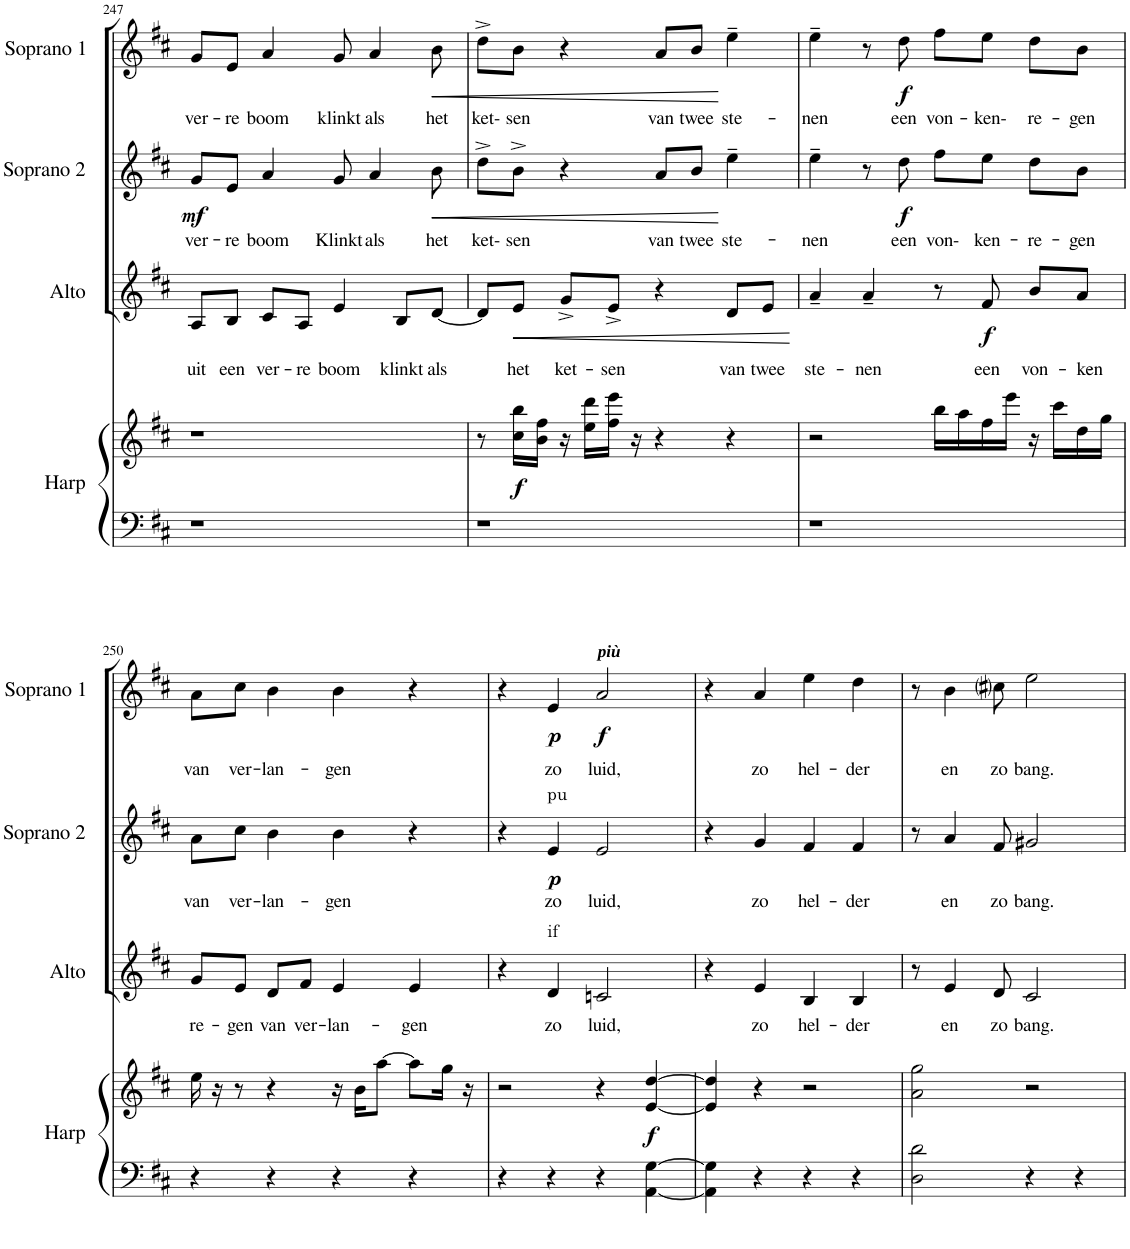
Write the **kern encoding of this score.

**kern	**kern	**dynam	**kern	**text	**text	**text	**dynam	**kern	**text	**text	**dynam	**kern	**text	**text	**text	**dynam
*part4	*part4	*part4	*part3	*part3	*part3	*part3	*part3	*part2	*part2	*part2	*part2	*part1	*part1	*part1	*part1	*part1
*staff5	*staff4	*staff4/5	*staff3	*staff3	*staff3	*staff3	*staff3	*staff2	*staff2	*staff2	*staff2	*staff1	*staff1	*staff1	*staff1	*staff1
*I"Harp	*	*	*I"Alto	*	*	*	*	*I"Soprano 2	*	*	*	*I"Soprano 1	*	*	*	*
*I'Harp	*	*	*I'Alto	*	*	*	*	*I'Soprano 2	*	*	*	*I'Soprano 1	*	*	*	*
!!LO:PB:g=z
*clefF4	*clefG2	*	*clefG2	*	*	*	*	*clefG2	*	*	*	*clefG2	*	*	*	*
*k[f#c#]	*k[f#c#]	*	*k[f#c#]	*	*	*	*	*k[f#c#]	*	*	*	*k[f#c#]	*	*	*	*
*D:	*D:	*	*D:	*	*	*	*	*D:	*	*	*	*D:	*	*	*	*
*M4/4	*M4/4	*	*M4/4	*	*	*	*	*M4/4	*	*	*	*M4/4	*	*	*	*
=247	=247	=247	=247	=247	=247	=247	=247	=247	=247	=247	=247	=247	=247	=247	=247	=247
!	!	!	!	!	!	!LO:LY:b	!	!	!	!LO:LY:b	!LO:DY:b	!	!	!LO:LY:b	!	!
1r	1r	.	8A/L	.	.	uit	.	8g/L	.	ver-	mf	8g/L	.	ver-	.	.
!	!	!	!	!	!	!LO:LY:b	!	!	!	!LO:LY:b	!	!	!	!LO:LY:b	!	!
.	.	.	8B/J	.	.	een	.	8e/J	.	-re	.	8e/J	.	-re	.	.
!	!	!	!	!	!	!LO:LY:b	!	!	!	!LO:LY:b	!	!	!	!LO:LY:b	!	!
.	.	.	8c#/L	.	.	ver-	.	4a/	.	boom	.	4a/	.	boom	.	.
!	!	!	!	!	!	!LO:LY:b	!	!	!	!	!	!	!	!	!	!
.	.	.	8A/J	.	.	-re	.	.	.	.	.	.	.	.	.	.
!	!	!	!	!	!	!LO:LY:b	!	!	!	!LO:LY:b	!	!	!	!LO:LY:b	!	!
.	.	.	4e/	.	.	boom	.	8g/	.	Klinkt	.	8g/	.	klinkt	.	.
!	!	!	!	!	!	!	!	!	!	!LO:LY:b	!	!	!	!LO:LY:b	!	!
.	.	.	.	.	.	.	.	4a/	.	als	.	4a/	.	als	.	.
!	!	!	!	!	!	!LO:LY:b	!	!	!	!	!	!	!	!	!	!
.	.	.	8B/L	.	.	klinkt	.	.	.	.	.	.	.	.	.	.
!	!	!	!	!	!	!LO:LY:b	!	!	!	!LO:LY:b	!LO:HP:b	!	!	!LO:LY:b	!	!LO:HP:b
.	.	.	[8d/J	.	.	als	.	8b\	.	het	<	8b\	.	het	.	<
=248	=248	=248	=248	=248	=248	=248	=248	=248	=248	=248	=248	=248	=248	=248	=248	=248
!	!	!	!	!	!	!	!	!	!	!LO:LY:b	!	!	!	!LO:LY:b	!	!
1r	8r	.	8d/L]	.	.	.	.	8dd^\L	.	ket-	.	8dd^\L	.	ket-	.	.
!	!	!LO:DY:b	!	!	!	!LO:LY:b	!LO:HP:b	!	!	!LO:LY:b	!	!	!	!LO:LY:b	!	!
.	16cc#\ 16bb\LL	f	8e/J	.	.	het	<	8b^\J	.	sen	.	8b\J	.	sen	.	.
.	16b\ 16ff#\JJ	.	.	.	.	.	.	.	.	.	.	.	.	.	.	.
!	!	!	!	!	!	!LO:LY:b	!	!	!	!	!	!	!	!	!	!
.	16r	.	8g^/L	.	.	ket-	.	4r	.	.	.	4r	.	.	.	.
.	16ee\ 16ddd\LL	.	.	.	.	.	.	.	.	.	.	.	.	.	.	.
!	!	!	!	!	!	!LO:LY:b	!	!	!	!	!	!	!	!	!	!
.	16ff#\ 16eee\JJ	.	8e^/J	.	.	-sen	.	.	.	.	.	.	.	.	.	.
.	16r	.	.	.	.	.	.	.	.	.	.	.	.	.	.	.
!	!	!	!	!	!	!	!	!	!	!LO:LY:b	!	!	!	!LO:LY:b	!	!
.	4r	.	4r	.	.	.	.	8a/L	.	van	.	8a/L	.	van	.	.
!	!	!	!	!	!	!	!	!	!	!LO:LY:b	!	!	!	!LO:LY:b	!	!
.	.	.	.	.	.	.	.	8b/J	.	twee	.	8b/J	.	twee	.	.
!	!	!	!	!	!	!LO:LY:b	!	!	!	!LO:LY:b	!	!	!	!LO:LY:b	!	!
.	4r	.	8d/L	.	.	van	.	4ee~\	.	ste-	[	4ee~\	.	ste-	.	[
!	!	!	!	!	!	!LO:LY:b	!	!	!	!	!	!	!	!	!	!
.	.	.	8e/J	.	.	twee	.	.	.	.	.	.	.	.	.	.
.	.	.	.	.	.	.	[	.	.	.	.	.	.	.	.	.
=249	=249	=249	=249	=249	=249	=249	=249	=249	=249	=249	=249	=249	=249	=249	=249	=249
!	!	!	!	!	!	!LO:LY:b	!	!	!	!LO:LY:b	!	!	!	!LO:LY:b	!	!
1r	2r	.	4a~/	.	.	ste-	.	4ee~\	.	-nen	.	4ee~\	.	-nen	.	.
!	!	!	!	!	!	!LO:LY:b	!	!	!	!	!	!	!	!	!	!
.	.	.	4a~/	.	.	-nen	.	8r	.	.	.	8r	.	.	.	.
!	!	!	!	!	!	!	!	!	!	!LO:LY:b	!LO:DY:b	!	!	!LO:LY:b	!	!LO:DY:b
.	.	.	.	.	.	.	.	8dd\	.	een	f	8dd\	.	een	.	f
!	!	!	!	!	!	!	!	!	!	!LO:LY:b	!	!	!	!LO:LY:b	!	!
.	16bb\LL	.	8r	.	.	.	.	8ff#\L	.	von-	.	8ff#\L	.	von-	.	.
.	16aa\	.	.	.	.	.	.	.	.	.	.	.	.	.	.	.
!	!	!	!	!	!	!LO:LY:b	!LO:DY:b	!	!	!LO:LY:b	!	!	!	!LO:LY:b	!	!
.	16ff#\	.	8f#/	.	.	een	f	8ee\J	.	ken-	.	8ee\J	.	-ken-	.	.
.	16eee\JJ	.	.	.	.	.	.	.	.	.	.	.	.	.	.	.
!	!	!	!	!	!	!LO:LY:b	!	!	!	!LO:LY:b	!	!	!	!LO:LY:b	!	!
.	16r	.	8b/L	.	.	von-	.	8dd\L	.	-re-	.	8dd\L	.	re-	.	.
.	16ccc#\LL	.	.	.	.	.	.	.	.	.	.	.	.	.	.	.
!	!	!	!	!	!	!LO:LY:b	!	!	!	!LO:LY:b	!	!	!	!LO:LY:b	!	!
.	16dd\	.	8a/J	.	.	-ken-	.	8b\J	.	-gen	.	8b\J	.	-gen	.	.
.	16gg\JJ	.	.	.	.	.	.	.	.	.	.	.	.	.	.	.
!!LO:LB:g=z
=250	=250	=250	=250	=250	=250	=250	=250	=250	=250	=250	=250	=250	=250	=250	=250	=250
!	!	!	!	!LO:LY:b	!	!	!	!	!LO:LY:b	!	!	!	!	!	!LO:LY:b	!
4r	16ee\	.	8g/L	-re-	.	.	.	8a\L	van	.	.	8a\L	.	.	van	.
.	16r	.	.	.	.	.	.	.	.	.	.	.	.	.	.	.
!	!	!	!	!LO:LY:b	!	!	!	!	!LO:LY:b	!	!	!	!	!	!LO:LY:b	!
.	8r	.	8e/J	-gen	.	.	.	8cc#\J	ver-	.	.	8cc#\J	.	.	ver-	.
!	!	!	!	!LO:LY:b	!	!	!	!	!LO:LY:b	!	!	!	!	!	!LO:LY:b	!
4r	4r	.	8d/L	van	.	.	.	4b\	-lan-	.	.	4b\	.	.	-lan-	.
!	!	!	!	!LO:LY:b	!	!	!	!	!	!	!	!	!	!	!	!
.	.	.	8f#/J	ver-	.	.	.	.	.	.	.	.	.	.	.	.
!	!	!	!	!LO:LY:b	!	!	!	!	!LO:LY:b	!	!	!	!	!	!LO:LY:b	!
4r	16r	.	4e/	-lan-	.	.	.	4b\	-gen	.	.	4b\	.	.	-gen	.
.	16b\KL	.	.	.	.	.	.	.	.	.	.	.	.	.	.	.
.	[8aa\J	.	.	.	.	.	.	.	.	.	.	.	.	.	.	.
!	!	!	!	!LO:LY:b	!	!	!	!	!	!	!	!	!	!	!	!
4r	8aa\L]	.	4e/	-gen	.	.	.	4r	.	.	.	4r	.	.	.	.
.	16gg\Jk	.	.	.	.	.	.	.	.	.	.	.	.	.	.	.
.	16r	.	.	.	.	.	.	.	.	.	.	.	.	.	.	.
=251	=251	=251	=251	=251	=251	=251	=251	=251	=251	=251	=251	=251	=251	=251	=251	=251
4r	2r	.	4r	.	.	.	.	4r	.	.	.	4r	.	.	.	.
!	!	!	!	!	!	!	!	!LO:TX:a:t=pu	!	!	!	!	!	!	!	!
!	!	!	!LO:TX:a:t=if	!	!	!	!	!	!	!	!	!	!	!	!	!
!	!	!	!	!LO:LY:b	!	!	!	!	!LO:LY:b	!	!LO:DY:b	!	!	!	!LO:LY:b	!LO:DY:b
4r	.	.	4d/	zo	.	.	.	4e/	zo	.	p	4e/	.	.	zo	p
!	!	!	!	!	!	!	!	!	!	!	!	!LO:TX:a:Bi:t=più	!	!	!	!
!	!	!	!	!LO:LY:b	!	!	!	!	!LO:LY:b	!	!	!	!	!	!LO:LY:b	!LO:DY:b
4r	4r	.	2cn/	luid,	.	.	.	2e/	luid,	.	.	2a/	.	.	luid,	f
!	!	!LO:DY:b	!	!	!	!	!	!	!	!	!	!	!	!	!	!
[4AA\ [4G\	[4e/ [4dd/	f	.	.	.	.	.	.	.	.	.	.	.	.	.	.
=252	=252	=252	=252	=252	=252	=252	=252	=252	=252	=252	=252	=252	=252	=252	=252	=252
4AA\] 4G\]	4e/] 4dd/]	.	4r	.	.	.	.	4r	.	.	.	4r	.	.	.	.
!	!	!	!	!LO:LY:b	!	!	!	!	!LO:LY:b	!	!	!	!	!	!LO:LY:b	!
4r	4r	.	4e/	zo	.	.	.	4g/	zo	.	.	4a/	.	.	zo	.
!	!	!	!	!LO:LY:b	!	!	!	!	!LO:LY:b	!	!	!	!	!	!LO:LY:b	!
4r	2r	.	4B/	hel-	.	.	.	4f#/	hel-	.	.	4ee\	.	.	hel-	.
!	!	!	!	!LO:LY:b	!	!	!	!	!LO:LY:b	!	!	!	!	!	!LO:LY:b	!
4r	.	.	4B/	-der	.	.	.	4f#/	-der	.	.	4dd\	.	.	-der	.
=253	=253	=253	=253	=253	=253	=253	=253	=253	=253	=253	=253	=253	=253	=253	=253	=253
2D\ 2d\	2a\ 2gg\	.	8r	.	.	.	.	8r	.	.	.	8r	.	.	.	.
!	!	!	!	!LO:LY:b	!	!	!	!	!LO:LY:b	!	!	!	!	!	!LO:LY:b	!
.	.	.	4e/	en	.	.	.	4a/	en	.	.	4b\	.	.	en	.
!	!	!	!	!LO:LY:b	!	!	!	!	!LO:LY:b	!	!	!	!	!	!LO:LY:b	!
.	.	.	8d/	zo	.	.	.	8f#/	zo	.	.	8cc#i\	.	.	zo	.
!	!	!	!	!LO:LY:b	!	!	!	!	!LO:LY:b	!	!	!	!	!	!LO:LY:b	!
4r	2r	.	2c#/	bang.	.	.	.	2g#X/	bang.	.	.	2ee\	.	.	bang.	.
4r	.	.	.	.	.	.	.	.	.	.	.	.	.	.	.	.
=	=	=	=	=	=	=	=	=	=	=	=	=	=	=	=	=
*-	*-	*-	*-	*-	*-	*-	*-	*-	*-	*-	*-	*-	*-	*-	*-	*-
